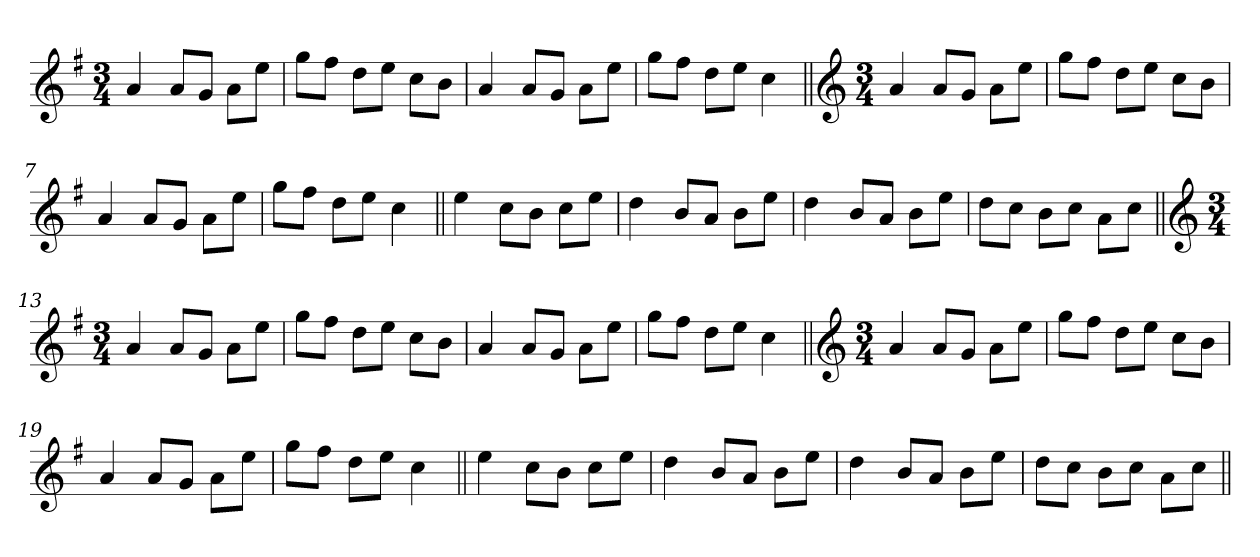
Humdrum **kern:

**kern
*part1
*staff1
*clefG2
*k[f#]
*M3/4
=1
4a/
8a/L
8g/J
8a\L
8ee\J
=2
8gg\L
8ff#\J
8dd\L
8ee\J
8cc\L
8b\J
=3
4a/
8a/L
8g/J
8a\L
8ee\J
=4
8gg\L
8ff#\J
8dd\L
8ee\J
4cc\
=5||
*clefG2
*M3/4
4a/
8a/L
8g/J
8a\L
8ee\J
=6
8gg\L
8ff#\J
8dd\L
8ee\J
8cc\L
8b\J
!!LO:LB:g=z
=7
4a/
8a/L
8g/J
8a\L
8ee\J
=8
8gg\L
8ff#\J
8dd\L
8ee\J
4cc\
=9||
4ee\
8cc\L
8b\J
8cc\L
8ee\J
=10
4dd\
8b/L
8a/J
8b\L
8ee\J
=11
4dd\
8b/L
8a/J
8b\L
8ee\J
=12
8dd\L
8cc\J
8b\L
8cc\J
8a\L
8cc\J
=13||
*clefG2
*M3/4
4a/
8a/L
8g/J
8a\L
8ee\J
!!LO:LB:g=z
=14
8gg\L
8ff#\J
8dd\L
8ee\J
8cc\L
8b\J
=15
4a/
8a/L
8g/J
8a\L
8ee\J
=16
8gg\L
8ff#\J
8dd\L
8ee\J
4cc\
=17||
*clefG2
*M3/4
4a/
8a/L
8g/J
8a\L
8ee\J
=18
8gg\L
8ff#\J
8dd\L
8ee\J
8cc\L
8b\J
=19
4a/
8a/L
8g/J
8a\L
8ee\J
=20
8gg\L
8ff#\J
8dd\L
8ee\J
4cc\
!!LO:LB:g=z
=21||
4ee\
8cc\L
8b\J
8cc\L
8ee\J
=22
4dd\
8b/L
8a/J
8b\L
8ee\J
=23
4dd\
8b/L
8a/J
8b\L
8ee\J
=24
8dd\L
8cc\J
8b\L
8cc\J
8a\L
8cc\J
=||
*-
